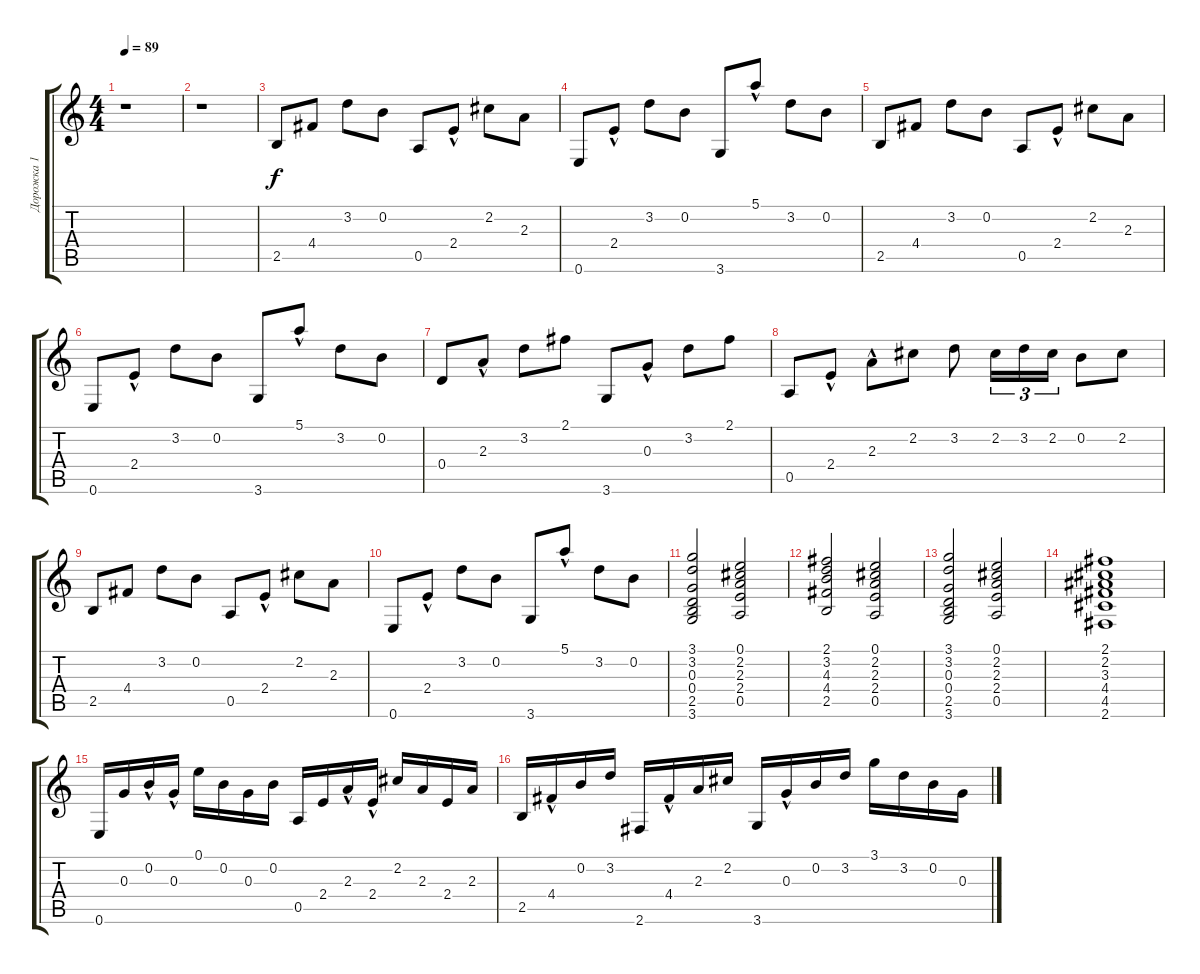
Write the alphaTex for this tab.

\track ("Дорожка 1" "Дорожка 1") {instrument acousticguitarsteel}
\staff {score tabs}
\tuning (E4 B3 G3 D3 A2 E2) {hide}
\ts (4 4)
\tempo 89
\clef g2
\ks c
r.1{dy f} |
r.1 |
2.5.8 4.4.8 3.2.8 0.2.8 0.5.8 2.4{hac}.8 2.2.8 2.3.8 |
0.6.8 2.4{hac}.8 3.2.8 0.2.8 3.6.8 5.1{hac}.8 3.2.8 0.2.8 |
2.5.8 4.4.8 3.2.8 0.2.8 0.5.8 2.4{hac}.8 2.2.8 2.3.8 |
0.6.8 2.4{hac}.8 3.2.8 0.2.8 3.6.8 5.1{hac}.8 3.2.8 0.2.8 |
0.4.8 2.3{hac}.8 3.2.8 2.1.8 3.6.8 0.3{hac}.8 3.2.8 2.1.8 |
0.5.8 2.4{hac}.8 2.3{hac}.8 2.2.8 3.2.8 2.2.16{tu (3 2)} 3.2.16{tu (3 2)} 2.2.16{tu (3 2)} 0.2.8 2.2.8 |
2.5.8 4.4.8 3.2.8 0.2.8 0.5.8 2.4{hac}.8 2.2.8 2.3.8 |
0.6.8 2.4{hac}.8 3.2.8 0.2.8 3.6.8 5.1{hac}.8 3.2.8 0.2.8 |
(3.1 3.2 0.3 0.4 2.5 3.6).2 (0.1 2.2 2.3 2.4 0.5).2 |
(2.1 3.2 4.3 4.4 2.5).2 (0.1 2.2 2.3 2.4 0.5).2 |
(3.1 3.2 0.3 0.4 2.5 3.6).2 (0.1 2.2 2.3 2.4 0.5).2 |
(2.1 2.2 3.3 4.4 4.5 2.6).1 |
0.6.16 0.3.16 0.2{hac}.16 0.3{hac}.16 0.1.16 0.2.16 0.3.16 0.2.16 0.5.16 2.4.16 2.3{hac}.16 2.4{hac}.16 2.2.16 2.3.16 2.4.16 2.3.16 |
2.5.16 4.4{hac}.16 0.2.16 3.2.16 2.6.16 4.4{hac}.16 2.3.16 2.2.16 3.6.16 0.3{hac}.16 0.2.16 3.2.16 3.1.16 3.2.16 0.2.16 0.3.16
